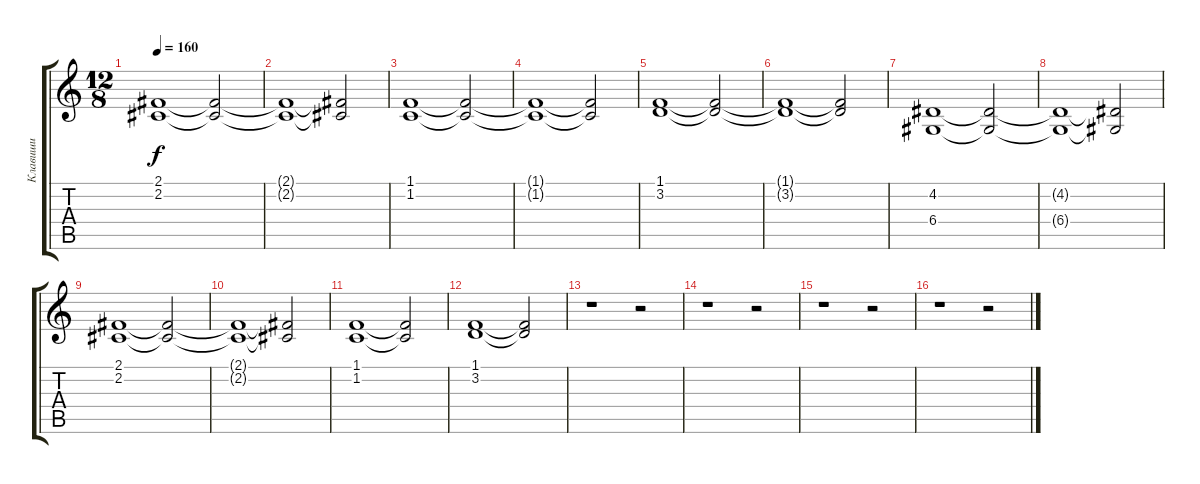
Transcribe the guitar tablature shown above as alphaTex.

\track ("Клавиши" "Клавиши") {instrument choiraahs}
\staff {score tabs}
\tuning (E4 B3 G3 D3 A2 E2) {hide}
\ts (12 8)
\tempo 160
\clef g2
\ks c
(2.1 2.2).1{dy f} (2.1{t} 2.2{t}).2 |
(2.1{t} 2.2{t}).1 (2.1{t} 2.2{t}).2 |
(1.1 1.2).1 (1.1{t} 1.2{t}).2 |
(1.1{t} 1.2{t}).1 (1.1{t} 1.2{t}).2 |
(1.1 3.2).1 (1.1{t} 3.2{t}).2 |
(1.1{t} 3.2{t}).1 (1.1{t} 3.2{t}).2 |
(4.2 6.4).1 (4.2{t} 6.4{t}).2 |
(4.2{t} 6.4{t}).1 (4.2{t} 6.4{t}).2 |
(2.1 2.2).1 (2.1{t} 2.2{t}).2 |
(2.1{t} 2.2{t}).1 (2.1{t} 2.2{t}).2 |
(1.1 1.2).1 (1.1{t} 1.2{t}).2 |
(1.1 3.2).1 (1.1{t} 3.2{t}).2 |
r.1 r.2 |
r.1 r.2 |
r.1 r.2 |
r.1 r.2
